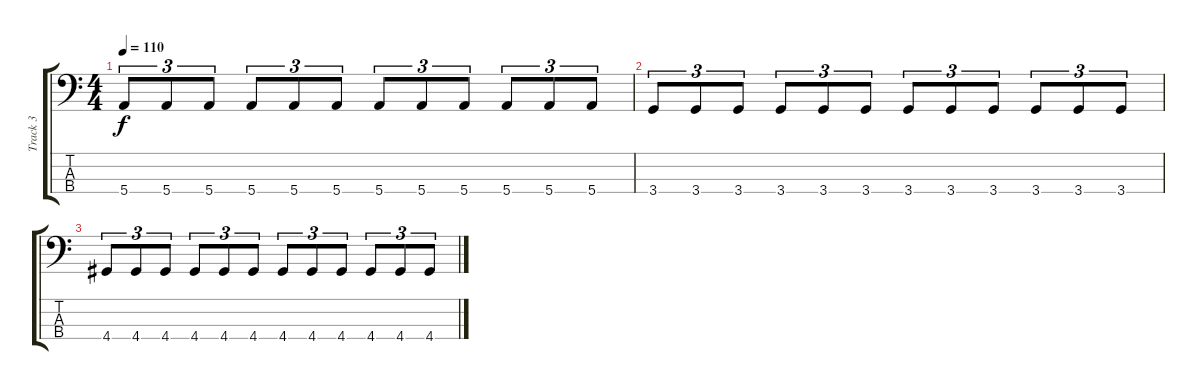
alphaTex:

\track ("Track 3" "Track 3") {instrument electricbassfinger}
\staff {score tabs}
\tuning (G2 D2 A1 E1) {hide}
\ts (4 4)
\tempo 110
\clef f4
\ks c
5.4.8{tu (3 2) dy f} 5.4.8{tu (3 2)} 5.4.8{tu (3 2)} 5.4.8{tu (3 2)} 5.4.8{tu (3 2)} 5.4.8{tu (3 2)} 5.4.8{tu (3 2)} 5.4.8{tu (3 2)} 5.4.8{tu (3 2)} 5.4.8{tu (3 2)} 5.4.8{tu (3 2)} 5.4.8{tu (3 2)} |
3.4.8{tu (3 2) volume 0} 3.4.8{tu (3 2)} 3.4.8{tu (3 2)} 3.4.8{tu (3 2)} 3.4.8{tu (3 2)} 3.4.8{tu (3 2)} 3.4.8{tu (3 2)} 3.4.8{tu (3 2)} 3.4.8{tu (3 2)} 3.4.8{tu (3 2)} 3.4.8{tu (3 2)} 3.4.8{tu (3 2)} |
4.4.8{tu (3 2)} 4.4.8{tu (3 2)} 4.4.8{tu (3 2)} 4.4.8{tu (3 2)} 4.4.8{tu (3 2)} 4.4.8{tu (3 2)} 4.4.8{tu (3 2)} 4.4.8{tu (3 2)} 4.4.8{tu (3 2)} 4.4.8{tu (3 2)} 4.4.8{tu (3 2)} 4.4.8{tu (3 2)}
